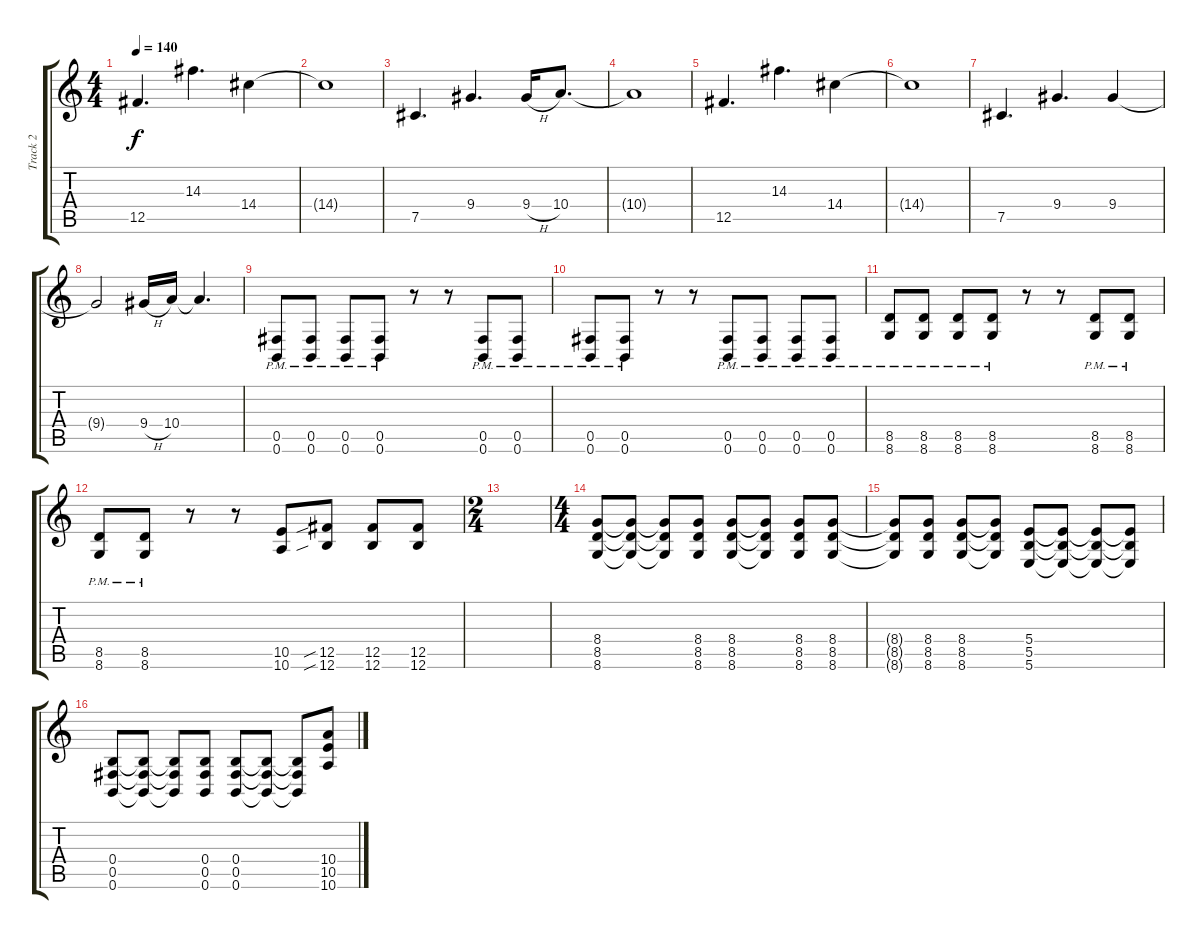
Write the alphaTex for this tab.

\track ("Track 2" "Track 2") {instrument distortionguitar}
\staff {score tabs}
\tuning (Db4 Ab3 E3 B2 Gb2 B1) {hide}
\ts (4 4)
\tempo 140
\clef g2
\ks c
12.5.4{d dy f} 14.3.4{d} 14.4.4 |
14.4{t}.1 |
7.5.4{d} 9.4.4{d} 9.4{h}.16 10.4.8{d} |
10.4{t}.1 |
12.5.4{d} 14.3.4{d} 14.4.4 |
14.4{t}.1 |
7.5.4{d} 9.4.4{d} 9.4.4 |
9.4{t}.2 9.4{h}.16 10.4.16 10.4{t}.4{d} |
(0.5{pm} 0.6{pm}).8 (0.5{pm} 0.6{pm}).8 (0.5{pm} 0.6{pm}).8 (0.5{pm} 0.6{pm}).8 r.8 r.8 (0.5{pm} 0.6{pm}).8 (0.5{pm} 0.6{pm}).8 |
(0.5{pm} 0.6{pm}).8 (0.5{pm} 0.6{pm}).8 r.8 r.8 (0.5{pm} 0.6{pm}).8 (0.5{pm} 0.6{pm}).8 (0.5{pm} 0.6{pm}).8 (0.5{pm} 0.6{pm}).8 |
(8.5{pm} 8.6{pm}).8 (8.5{pm} 8.6{pm}).8 (8.5{pm} 8.6{pm}).8 (8.5{pm} 8.6{pm}).8 r.8 r.8 (8.5{pm} 8.6{pm}).8 (8.5{pm} 8.6{pm}).8 |
(8.5{pm} 8.6{pm}).8 (8.5{pm} 8.6{pm}).8 r.8 r.8 (10.5 10.6).8 (12.5{sib} 12.6{sib}).8 (12.5 12.6).8 (12.5 12.6).8 |
\ts (2 4)
|
\ts (4 4)
(8.4 8.5 8.6).8 (8.4{t} 8.5{t} 8.6{t}).8 (8.4{t} 8.5{t} 8.6{t}).8 (8.4 8.5 8.6).8 (8.4 8.5 8.6).8 (8.4{t} 8.5{t} 8.6{t}).8 (8.4 8.5 8.6).8 (8.4 8.5 8.6).8 |
(8.4{t} 8.5{t} 8.6{t}).8 (8.4 8.5 8.6).8 (8.4 8.5 8.6).8 (8.4{t} 8.5{t} 8.6{t}).8 (5.4 5.5 5.6).8 (5.4{t} 5.5{t} 5.6{t}).8 (5.4{t} 5.5{t} 5.6{t}).8 (5.4{t} 5.5{t} 5.6{t}).8 |
(0.4 0.5 0.6).8 (0.4{t} 0.5{t} 0.6{t}).8 (0.4{t} 0.5{t} 0.6{t}).8 (0.4 0.5 0.6).8 (0.4 0.5 0.6).8 (0.4{t} 0.5{t} 0.6{t}).8 (0.4{t} 0.5{t} 0.6{t}).8 (10.4 10.5 10.6).8
